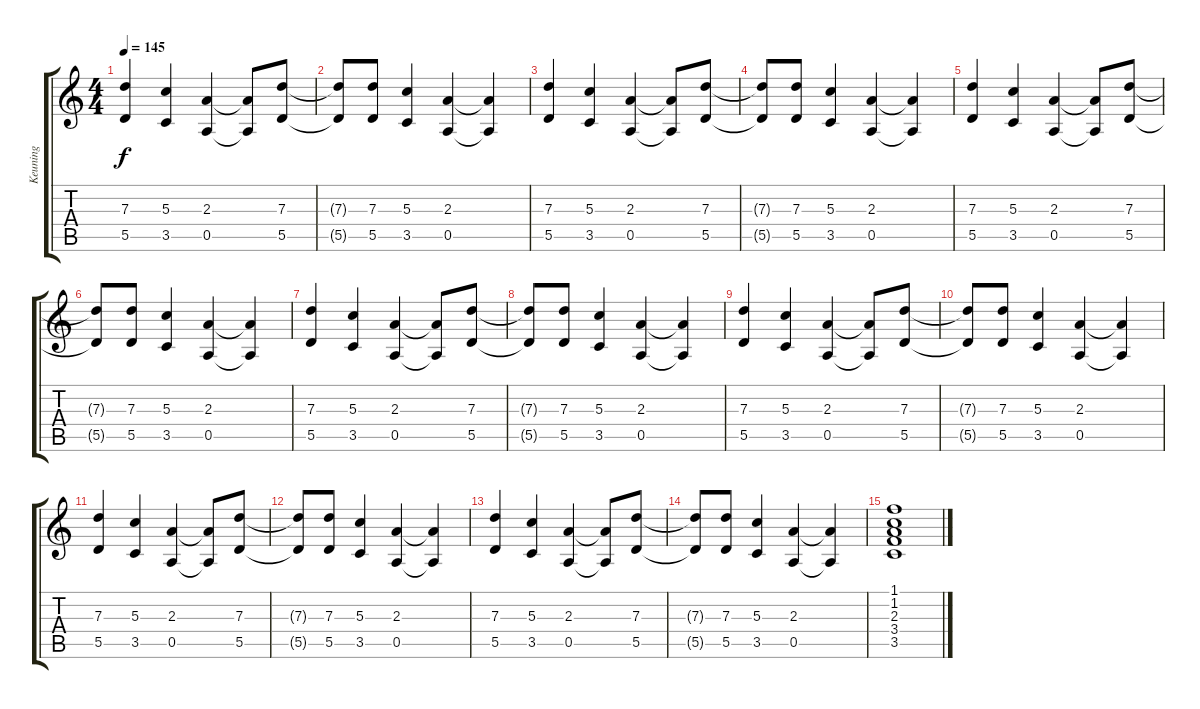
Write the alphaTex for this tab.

\track ("Keuning" "Keuning") {instrument overdrivenguitar}
\staff {score tabs}
\tuning (E4 B3 G3 D3 A2 E2) {hide}
\ts (4 4)
\tempo 145
\clef g2
\ks c
(7.3 5.5).4{dy f} (5.3 3.5).4 (2.3 0.5).4 (2.3{t} 0.5{t}).8 (7.3 5.5).8 |
(7.3{t} 5.5{t}).8 (7.3 5.5).8 (5.3 3.5).4 (2.3 0.5).4 (2.3{t} 0.5{t}).4 |
(7.3 5.5).4 (5.3 3.5).4 (2.3 0.5).4 (2.3{t} 0.5{t}).8 (7.3 5.5).8 |
(7.3{t} 5.5{t}).8 (7.3 5.5).8 (5.3 3.5).4 (2.3 0.5).4 (2.3{t} 0.5{t}).4 |
(7.3 5.5).4 (5.3 3.5).4 (2.3 0.5).4 (2.3{t} 0.5{t}).8 (7.3 5.5).8 |
(7.3{t} 5.5{t}).8 (7.3 5.5).8 (5.3 3.5).4 (2.3 0.5).4 (2.3{t} 0.5{t}).4 |
(7.3 5.5).4 (5.3 3.5).4 (2.3 0.5).4 (2.3{t} 0.5{t}).8 (7.3 5.5).8 |
(7.3{t} 5.5{t}).8 (7.3 5.5).8 (5.3 3.5).4 (2.3 0.5).4 (2.3{t} 0.5{t}).4 |
(7.3 5.5).4 (5.3 3.5).4 (2.3 0.5).4 (2.3{t} 0.5{t}).8 (7.3 5.5).8 |
(7.3{t} 5.5{t}).8 (7.3 5.5).8 (5.3 3.5).4 (2.3 0.5).4 (2.3{t} 0.5{t}).4 |
(7.3 5.5).4 (5.3 3.5).4 (2.3 0.5).4 (2.3{t} 0.5{t}).8 (7.3 5.5).8 |
(7.3{t} 5.5{t}).8 (7.3 5.5).8 (5.3 3.5).4 (2.3 0.5).4 (2.3{t} 0.5{t}).4 |
(7.3 5.5).4 (5.3 3.5).4 (2.3 0.5).4 (2.3{t} 0.5{t}).8 (7.3 5.5).8 |
(7.3{t} 5.5{t}).8 (7.3 5.5).8 (5.3 3.5).4 (2.3 0.5).4 (2.3{t} 0.5{t}).4 |
(1.1 1.2 2.3 3.4 3.5).1
